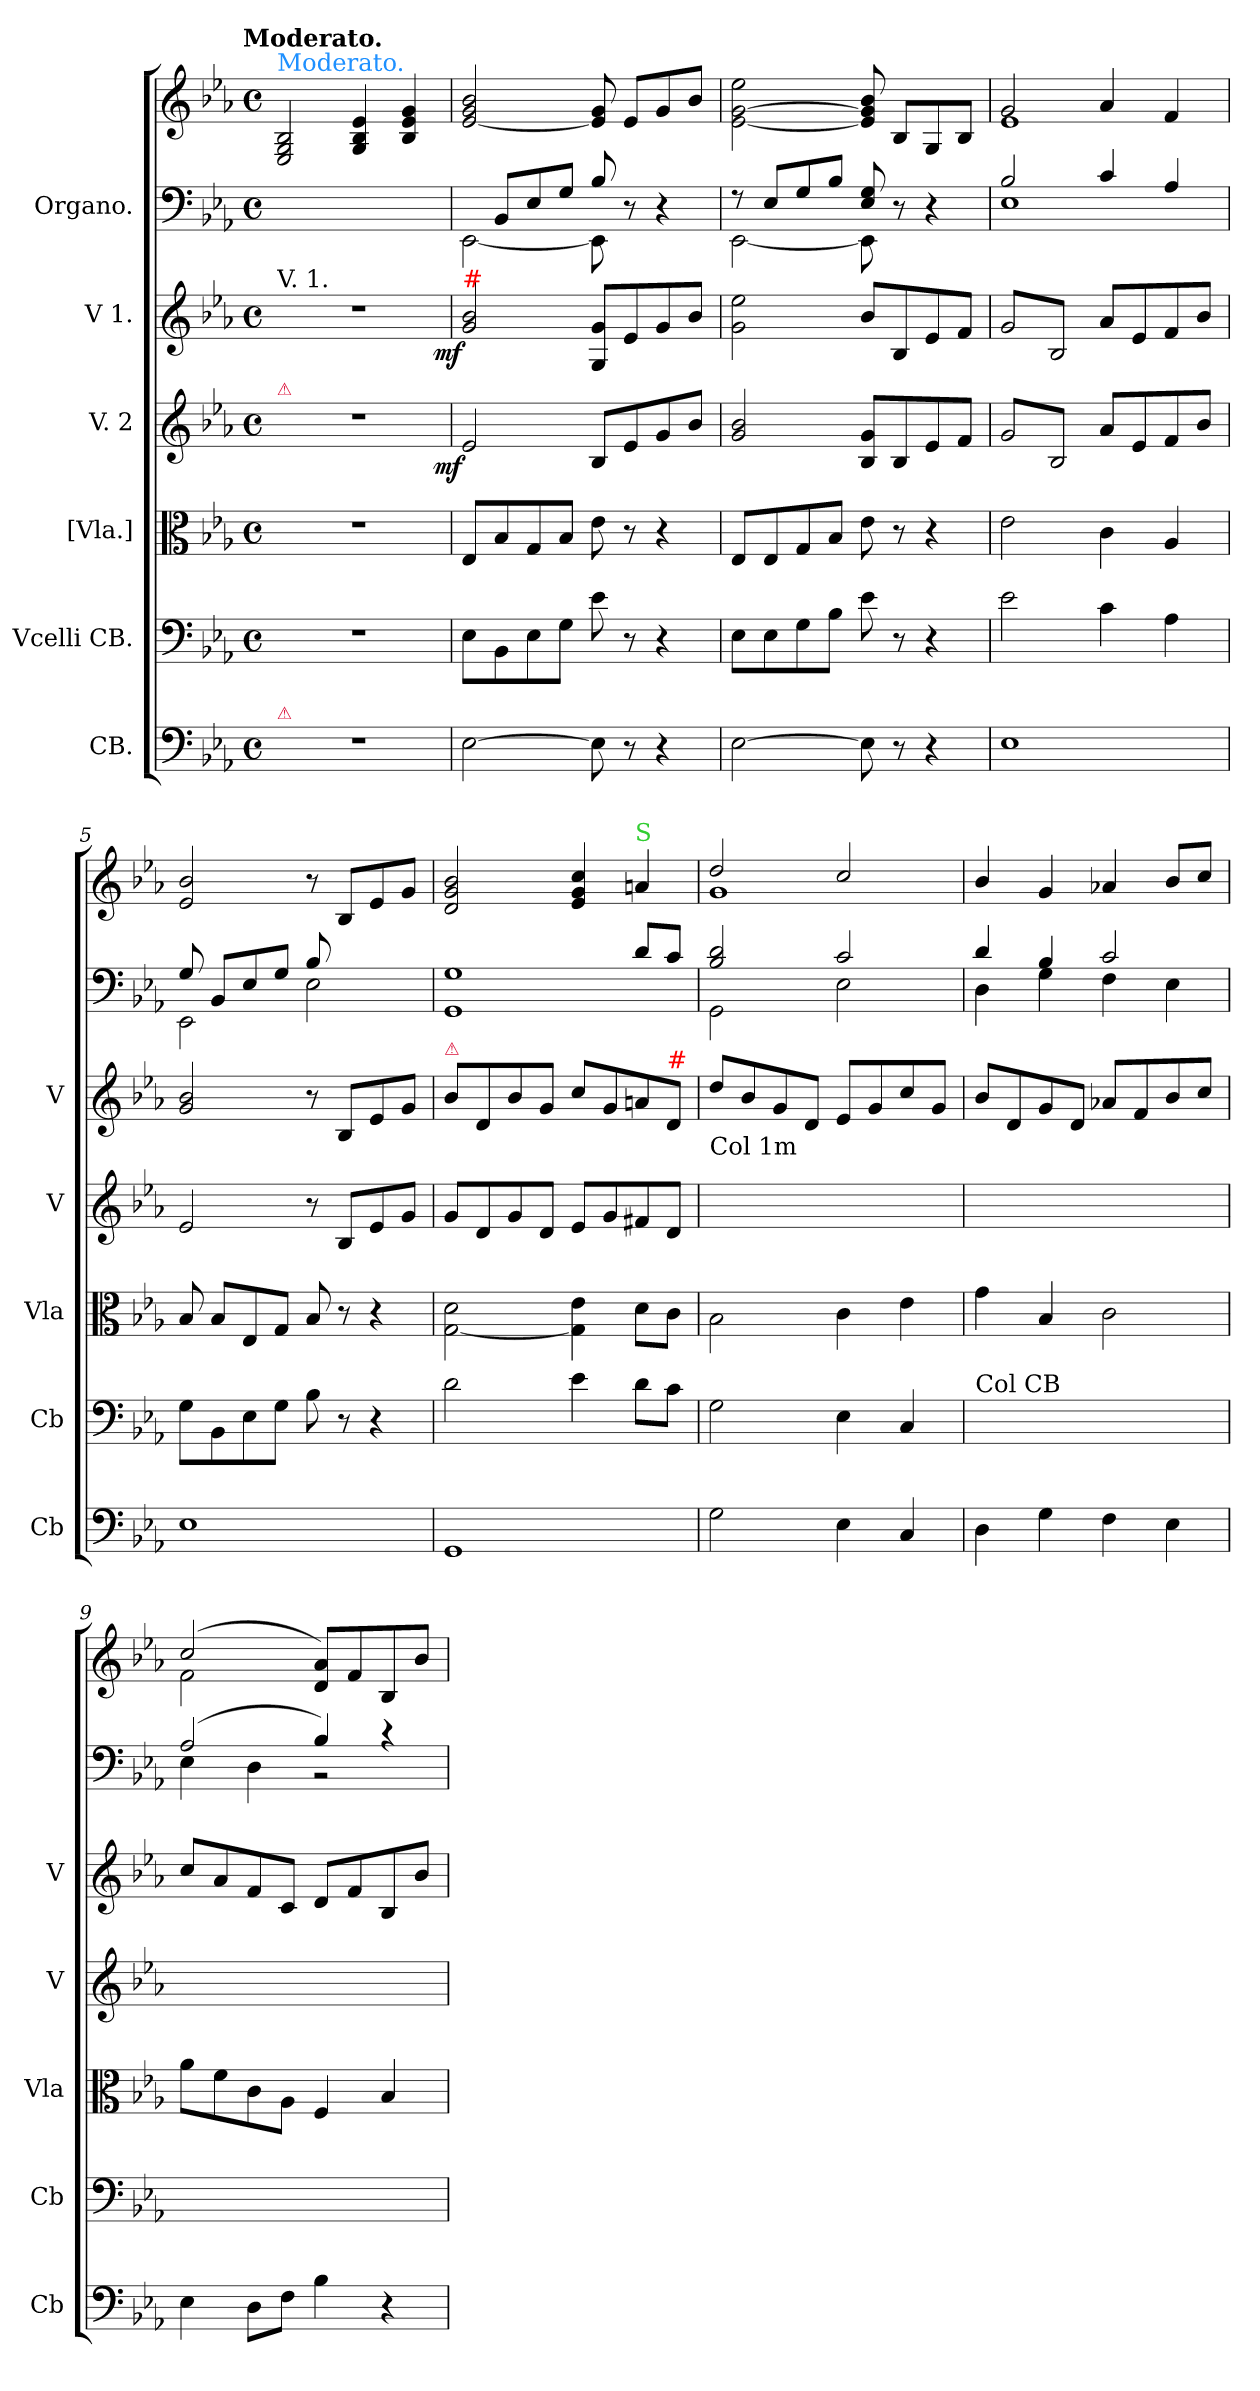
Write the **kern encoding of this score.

**kern	**kern	**kern	**kern	**dynam	**kern	**dynam	**kern	**kern
*part6	*part5	*part4	*part3	*part3	*part2	*part2	*part1	*part1
*staff7	*staff6	*staff5	*staff4	*staff4	*staff3	*staff3	*staff2	*staff1
*I"CB.	*I"Vcelli CB.	*I"[Vla.]	*I"V. 2	*	*I"V 1.	*	*I"Organo.	*
*I'Cb	*I'Cb	*I'Vla	*I'V	*	*I'V	*	*	*
*clefF4	*clefF4	*clefC3	*clefG2	*	*clefG2	*	*clefF4	*clefG2
*k[b-e-a-]	*k[b-e-a-]	*k[b-e-a-]	*k[b-e-a-]	*	*k[b-e-a-]	*	*k[b-e-a-]	*k[b-e-a-]
*E-:	*E-:	*E-:	*E-:	*	*E-:	*	*E-:	*E-:
!!LO:TX:omd:t=Moderato.
*M4/4	*M4/4	*M4/4	*M4/4	*	*M4/4	*	*M4/4	*M4/4
*met(c)	*met(c)	*met(c)	*met(c)	*	*met(c)	*	*met(c)	*met(c)
=1	=1	=1	=1	=1	=1	=1	=1	=1
!	!	!	!	!	!	!	!	!LO:TX:a:color=dodgerblue:t=Moderato.
!	!	!	!	!	!LO:TX:a:t=V. 1.	!	!	!
!	!	!	!LO:TX:a:color=crimson:t=⚠	!	!	!	!	!
!LO:TX:a:color=crimson:t=⚠	!	!	!	!	!	!	!	!
1r	1r	1r	1r	.	1r	.	1ryy	2E-/ 2G/ 2B-/
.	.	.	.	.	.	.	.	4G/ 4B-/ 4e-/
.	.	.	.	.	.	.	.	4B-/ 4e-/ 4g/
=2	=2	=2	=2	=2	=2	=2	=2	=2
*	*	*	*	*	*	*	*^	*
!	!	!	!	!	!LO:TX:a:color=red:t=#	!	!	!	!
!	!	!	!	!LO:DY:rj	!	!LO:DY:rj	!	!	!
[2E-\	8E-\L	8E-/L	2e-/	mf	2g/ 2b-/	mf	8ryy	[2EE-\	[2e-/ 2g/ 2b-/
.	8BB-\	8B-/	.	.	.	.	8BB-/L	.	.
.	8E-\	8G/	.	.	.	.	8E-/	.	.
.	8G\J	8B-/J	.	.	.	.	8G/J	.	.
8E-\]	8e-\	8e-\	8B-/L	.	8G/ 8g/L	.	8B-/	8EE-\]	8e-]/ 8g/
8r	8r	8r	8e-/	.	8e-/	.	8r	8ryy	8e-/L
4r	4r	4r	8g/	.	8g/	.	4r	4ryy	8g/
.	.	.	8b-/J	.	8b-/J	.	.	.	8b-/J
=3	=3	=3	=3	=3	=3	=3	=3	=3	=3
[2E-\	8E-\L	8E-/L	2g/ 2b-/	.	2g\ 2ee-\	.	8r	[2EE-\	[2e-\ [2g\ 2ee-\
.	8E-\	8E-/	.	.	.	.	8E-/L	.	.
.	8G\	8G/	.	.	.	.	8G/	.	.
.	8B-\J	8B-/J	.	.	.	.	8B-/J	.	.
8E-\]	8e-\	8e-\	8B-/ 8g/L	.	8b-/L	.	8E-/ 8G/	8EE-\]	8e-]/ 8g]/ 8b-/
8r	8r	8r	8B-/	.	8B-/	.	8r	8ryy	8B-/L
4r	4r	4r	8e-/	.	8e-/	.	4r	4ryy	8G/
.	.	.	8f/J	.	8f/J	.	.	.	8B-/J
=4	=4	=4	=4	=4	=4	=4	=4	=4	=4
*	*	*	*	*	*	*	*	*	*^
*	*	*	*tremolo	*	*	*	*	*	*	*
*	*	*	*	*	*tremolo	*	*	*	*	*
1E-	2e-\	2e-\	8g/L	.	8g/L	.	2B-/	1E-	2g/	1e-
.	.	.	8B-/	.	8B-/	.	.	.	.	.
.	.	.	8g/	.	8g/	.	.	.	.	.
.	.	.	8B-/J	.	8B-/J	.	.	.	.	.
*	*	*	*	*	*Xtremolo	*	*	*	*	*
*	*	*	*Xtremolo	*	*	*	*	*	*	*
.	4c\	4c\	8a-/L	.	8a-/L	.	4c/	.	4a-/	.
.	.	.	8e-/	.	8e-/	.	.	.	.	.
.	4A-\	4A-/	8f/	.	8f/	.	4A-/	.	4f/	.
.	.	.	8b-/J	.	8b-/J	.	.	.	.	.
*	*	*	*	*	*	*	*	*	*v	*v
=5	=5	=5	=5	=5	=5	=5	=5	=5	=5
1E-	8G\L	8B-/	2e-/	.	2g/ 2b-/	.	8G/	2EE-\	2e-/ 2b-/
.	8BB-\	8B-/L	.	.	.	.	8BB-/L	.	.
.	8E-\	8E-/	.	.	.	.	8E-/	.	.
.	8G\J	8G/J	.	.	.	.	8G/J	.	.
.	8B-\	8B-/	8r	.	8r	.	8B-/	2E-\	8r
.	8r	8r	8B-/L	.	8B-/L	.	8ryy	.	8B-/L
.	4r	4r	8e-/	.	8e-/	.	4ryy	.	8e-/
.	.	.	8g/J	.	8g/J	.	.	.	8g/J
=6	=6	=6	=6	=6	=6	=6	=6	=6	=6
!	!	!	!	!	!LO:TX:a:color=crimson:t=⚠	!	!	!	!
1GG	2d\	[2G\ 2d\	8g/L	.	8b-/L	.	2ryy	1GG 1G	2d/ 2g/ 2b-/
.	.	.	8d/	.	8d/	.	.	.	.
.	.	.	8g/	.	8b-/	.	.	.	.
.	.	.	8d/J	.	8g/J	.	.	.	.
.	4e-\	4G]\ 4e-\	8e-/L	.	8cc/L	.	4ryy	.	4e-/ 4g/ 4cc/
.	.	.	8g/	.	8g/	.	.	.	.
!	!	!	!	!	!	!	!	!	!LO:TX:a:color=limegreen:t=S
.	8d\L	8d\L	8f#X/	.	8an/	.	8d/L	.	4an
!	!	!	!	!	!LO:TX:a:color=red:t=#	!	!	!	!
.	8c\J	8c\J	8d/J	.	8d/J	.	8c/J	.	.
=7	=7	=7	=7	=7	=7	=7	=7	=7	=7
*	*	*	*	*	*	*	*	*	*^
!	!	!	!LO:TX:a:t=Col 1m	!	!	!	!	!	!	!
2G\	2G\	2B-\	8dd/Lyy	.	8dd/L	.	2B-/ 2d/	2GG\	2dd/	1g
.	.	.	8b-/yy	.	8b-/	.	.	.	.	.
.	.	.	8g/yy	.	8g/	.	.	.	.	.
.	.	.	8d/Jyy	.	8d/J	.	.	.	.	.
4E-\	4E-\	4c\	8e-/Lyy	.	8e-/L	.	2c/	2E-\	2cc/	.
.	.	.	8g/yy	.	8g/	.	.	.	.	.
4C/	4C/	4e-\	8cc/yy	.	8cc/	.	.	.	.	.
.	.	.	8g/Jyy	.	8g/J	.	.	.	.	.
*	*	*	*	*	*	*	*	*	*v	*v
=8	=8	=8	=8	=8	=8	=8	=8	=8	=8
!	!LO:TX:a:t=Col CB	!	!	!	!	!	!	!	!
4D\	4D\yy	4g\	8b-/Lyy	.	8b-/L	.	4d/	4D\	4b-/
.	.	.	8d/yy	.	8d/	.	.	.	.
4G\	4G\yy	4B-/	8g/yy	.	8g/	.	4B-/	4G\	4g/
.	.	.	8d/Jyy	.	8d/J	.	.	.	.
4F\	4F\yy	2c\	8a-X/Lyy	.	8a-X/L	.	2c/	4F\	4a-X/
.	.	.	8f/yy	.	8f/	.	.	.	.
4E-\	4E-\yy	.	8b-/yy	.	8b-/	.	.	4E-\	8b-/L
.	.	.	8cc/Jyy	.	8cc/J	.	.	.	8cc/J
=9	=9	=9	=9	=9	=9	=9	=9	=9	=9
*	*	*	*	*	*	*	*	*	*^
4E-\	4E-\yy	8a-\L	8cc/Lyy	.	8cc/L	.	(2A-/	4E-\	(2cc/	2f\
.	.	8f\	8a-/yy	.	8a-/	.	.	.	.	.
8D\L	8D\Lyy	8c\	8f/yy	.	8f/	.	.	4D\	.	.
8F\J	8F\Jyy	8A-\J	8c/Jyy	.	8c/J	.	.	.	.	.
4B-\	4B-\yy	4F/	8d/Lyy	.	8d/L	.	4B-/)	2r	8d/ 8a-/L)	2ryy
.	.	.	8f/yy	.	8f/	.	.	.	8f/	.
4r	4ryy	4B-/	8B-/yy	.	8B-/	.	4r	.	8B-/	.
.	.	.	8b-/Jyy	.	8b-/J	.	.	.	8b-/J	.
*	*	*	*	*	*	*	*v	*v	*	*
*	*	*	*	*	*	*	*	*v	*v
=	=	=	=	=	=	=	=	=
*-	*-	*-	*-	*-	*-	*-	*-	*-
